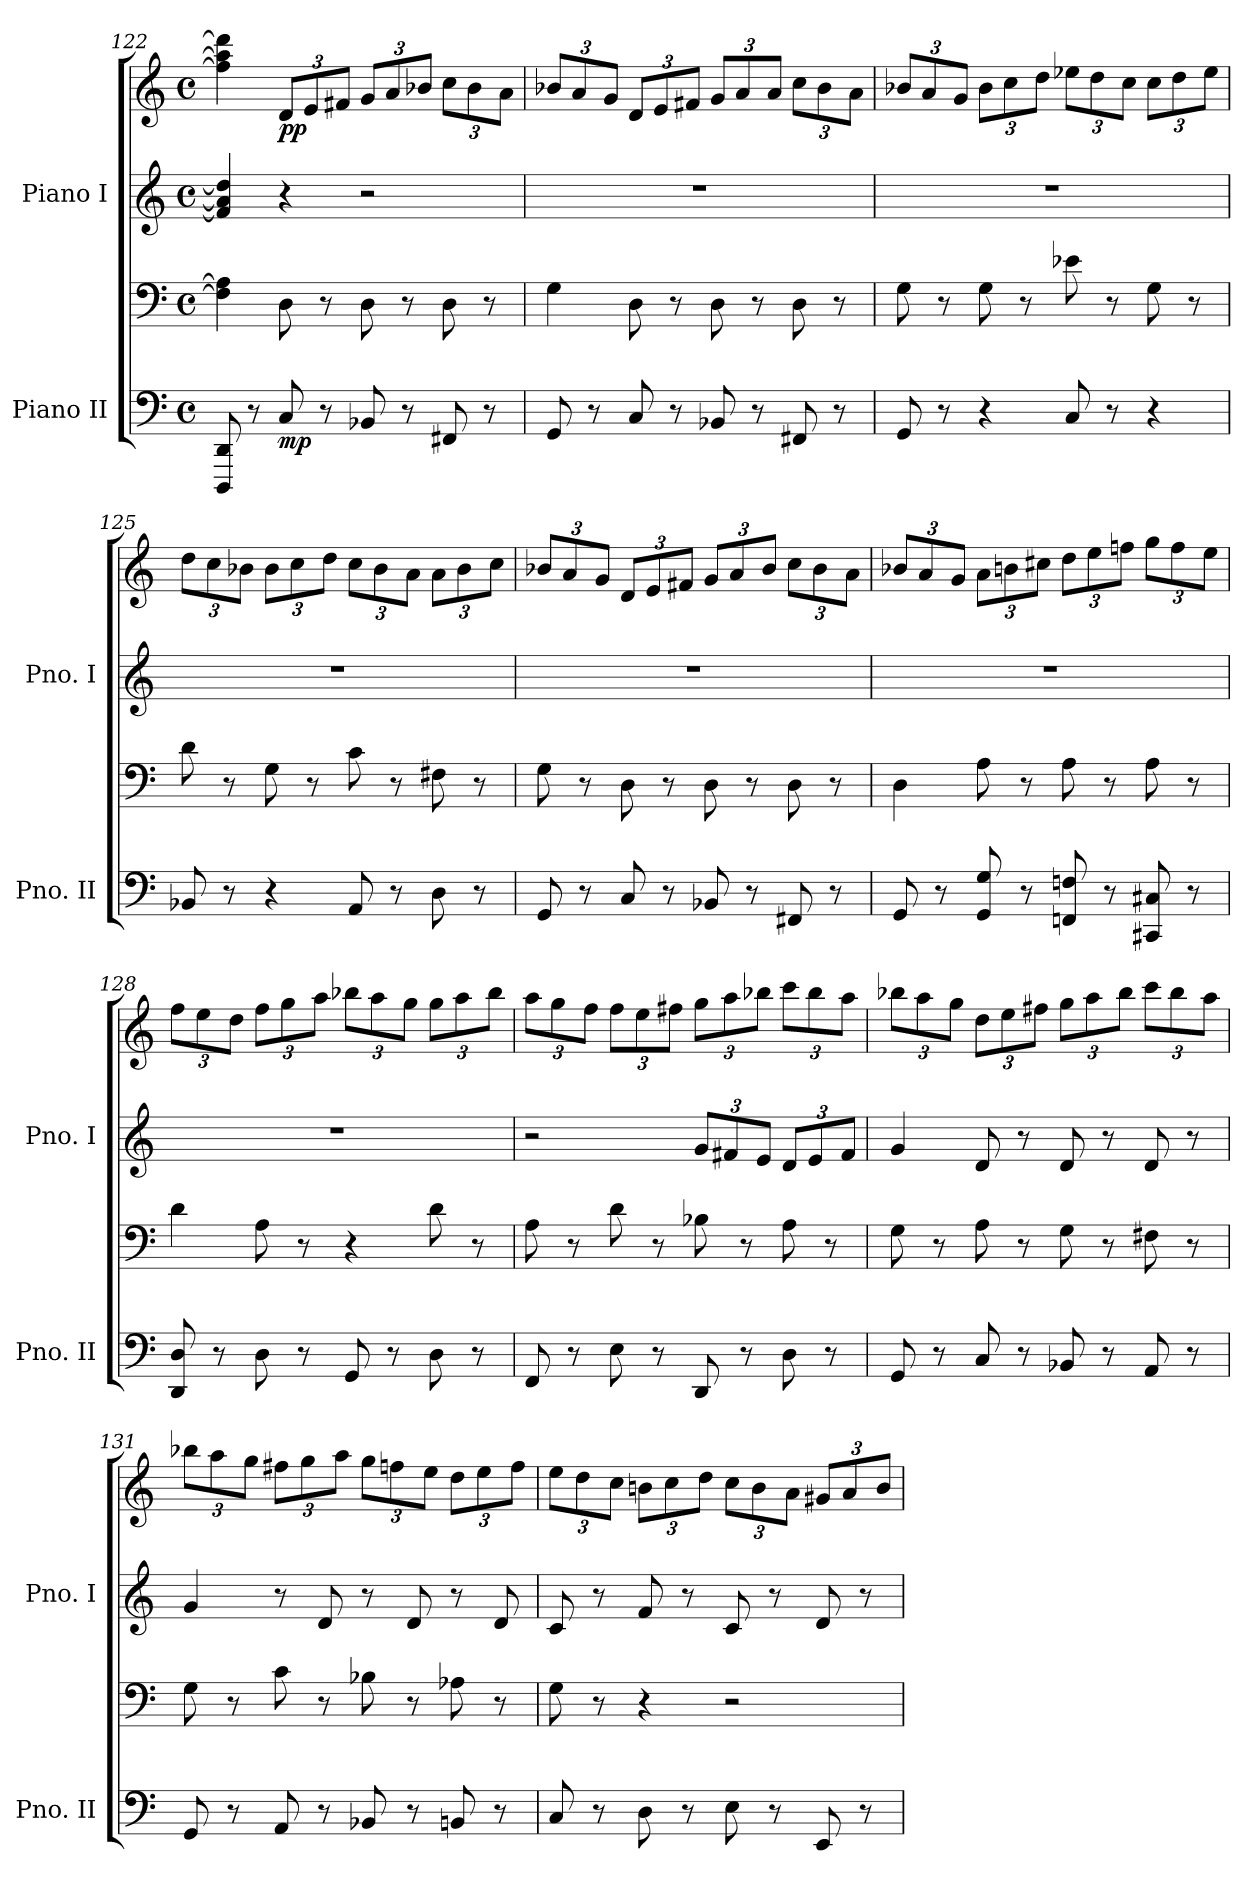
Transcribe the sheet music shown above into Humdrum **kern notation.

**kern	**kern	**dynam	**kern	**kern	**dynam
*part2	*part2	*part2	*part1	*part1	*part1
*staff4	*staff3	*staff3/4	*staff2	*staff1	*staff1/2
*I"Piano II	*	*	*I"Piano I	*	*
*I'Pno. II	*	*	*I'Pno. I	*	*
*clefF4	*clefF4	*	*clefG2	*clefG2	*
*k[]	*k[]	*	*k[]	*k[]	*
*M4/4	*M4/4	*	*M4/4	*M4/4	*
*met(c)	*met(c)	*	*met(c)	*met(c)	*
=122	=122	=122	=122	=122	=122
8DDD/ 8DD/	4F#\] 4A\]	.	4f#/] 4a/] 4dd/]	4ff#\] 4aa\] 4ddd\]	.
8r	.	.	.	.	.
*	*	*	*	*Xbrackettup	*
!	!	!LO:DY:b=2	!	!	!LO:DY:b
8C/	8D\	mp	4r	12d/L	pp
.	.	.	.	12e/	.
8r	8r	.	.	.	.
.	.	.	.	12f#X/J	.
8BB-X/	8D\	.	2r	12g/L	.
.	.	.	.	12a/	.
8r	8r	.	.	.	.
.	.	.	.	12b-X/J	.
8FF#X/	8D\	.	.	12cc\L	.
.	.	.	.	12b-\	.
8r	8r	.	.	.	.
.	.	.	.	12a\J	.
=123	=123	=123	=123	=123	=123
8GG/	4G\	.	1r	12b-X/L	.
.	.	.	.	12a/	.
8r	.	.	.	.	.
.	.	.	.	12g/J	.
8C/	8D\	.	.	12d/L	.
.	.	.	.	12e/	.
8r	8r	.	.	.	.
.	.	.	.	12f#X/J	.
8BB-X/	8D\	.	.	12g/L	.
.	.	.	.	12a/	.
8r	8r	.	.	.	.
.	.	.	.	12a/J	.
8FF#X/	8D\	.	.	12cc\L	.
.	.	.	.	12b-\	.
8r	8r	.	.	.	.
.	.	.	.	12a\J	.
!!LO:LB:g=z
=124	=124	=124	=124	=124	=124
8GG/	8G\	.	1r	12b-X/L	.
.	.	.	.	12a/	.
8r	8r	.	.	.	.
.	.	.	.	12g/J	.
4r	8G\	.	.	12b-\L	.
.	.	.	.	12cc\	.
.	8r	.	.	.	.
.	.	.	.	12dd\J	.
8C/	8e-X\	.	.	12ee-X\L	.
.	.	.	.	12dd\	.
8r	8r	.	.	.	.
.	.	.	.	12cc\J	.
4r	8G\	.	.	12cc\L	.
.	.	.	.	12dd\	.
.	8r	.	.	.	.
.	.	.	.	12ee-\J	.
=125	=125	=125	=125	=125	=125
8BB-X/	8d\	.	1r	12dd\L	.
.	.	.	.	12cc\	.
8r	8r	.	.	.	.
.	.	.	.	12b-X\J	.
4r	8G\	.	.	12b-\L	.
.	.	.	.	12cc\	.
.	8r	.	.	.	.
.	.	.	.	12dd\J	.
8AA/	8c\	.	.	12cc\L	.
.	.	.	.	12b-\	.
8r	8r	.	.	.	.
.	.	.	.	12a\J	.
8D\	8F#X\	.	.	12a\L	.
.	.	.	.	12b-\	.
8r	8r	.	.	.	.
.	.	.	.	12cc\J	.
=126	=126	=126	=126	=126	=126
8GG/	8G\	.	1r	12b-X/L	.
.	.	.	.	12a/	.
8r	8r	.	.	.	.
.	.	.	.	12g/J	.
8C/	8D\	.	.	12d/L	.
.	.	.	.	12e/	.
8r	8r	.	.	.	.
.	.	.	.	12f#X/J	.
8BB-X/	8D\	.	.	12g/L	.
.	.	.	.	12a/	.
8r	8r	.	.	.	.
.	.	.	.	12b-/J	.
8FF#X/	8D\	.	.	12cc\L	.
.	.	.	.	12b-\	.
8r	8r	.	.	.	.
.	.	.	.	12a\J	.
!!LO:PB:g=z
=127	=127	=127	=127	=127	=127
8GG/	4D\	.	1r	12b-X/L	.
.	.	.	.	12a/	.
8r	.	.	.	.	.
.	.	.	.	12g/J	.
8GG/ 8G/	8A\	.	.	12a\L	.
.	.	.	.	12bn\	.
8r	8r	.	.	.	.
.	.	.	.	12cc#X\J	.
8FFn/ 8Fn/	8A\	.	.	12dd\L	.
.	.	.	.	12ee\	.
8r	8r	.	.	.	.
.	.	.	.	12ffn\J	.
8CC#X/ 8C#X/	8A\	.	.	12gg\L	.
.	.	.	.	12ff\	.
8r	8r	.	.	.	.
.	.	.	.	12ee\J	.
=128	=128	=128	=128	=128	=128
8DD/ 8D/	4d\	.	1r	12ff\L	.
.	.	.	.	12ee\	.
8r	.	.	.	.	.
.	.	.	.	12dd\J	.
8D\	8A\	.	.	12ff\L	.
.	.	.	.	12gg\	.
8r	8r	.	.	.	.
.	.	.	.	12aa\J	.
8GG/	4r	.	.	12bb-X\L	.
.	.	.	.	12aa\	.
8r	.	.	.	.	.
.	.	.	.	12gg\J	.
8D\	8d\	.	.	12gg\L	.
.	.	.	.	12aa\	.
8r	8r	.	.	.	.
.	.	.	.	12bb-\J	.
=129	=129	=129	=129	=129	=129
8FF/	8A\	.	2r	12aa\L	.
.	.	.	.	12gg\	.
8r	8r	.	.	.	.
.	.	.	.	12ff\J	.
8E\	8d\	.	.	12ff\L	.
.	.	.	.	12ee\	.
8r	8r	.	.	.	.
.	.	.	.	12ff#X\J	.
*	*	*	*Xbrackettup	*	*
8DD/	8B-X\	.	12g/L	12gg\L	.
.	.	.	12f#X/	12aa\	.
8r	8r	.	.	.	.
.	.	.	12e/J	12bb-X\J	.
8D\	8A\	.	12d/L	12ccc\L	.
.	.	.	12e/	12bb-\	.
8r	8r	.	.	.	.
.	.	.	12f#/J	12aa\J	.
!!LO:LB:g=z
=130	=130	=130	=130	=130	=130
8GG/	8G\	.	4g/	12bb-X\L	.
.	.	.	.	12aa\	.
8r	8r	.	.	.	.
.	.	.	.	12gg\J	.
8C/	8A\	.	8d/	12dd\L	.
.	.	.	.	12ee\	.
8r	8r	.	8r	.	.
.	.	.	.	12ff#X\J	.
8BB-X/	8G\	.	8d/	12gg\L	.
.	.	.	.	12aa\	.
8r	8r	.	8r	.	.
.	.	.	.	12bb-\J	.
8AA/	8F#X\	.	8d/	12ccc\L	.
.	.	.	.	12bb-\	.
8r	8r	.	8r	.	.
.	.	.	.	12aa\J	.
=131	=131	=131	=131	=131	=131
8GG/	8G\	.	4g/	12bb-X\L	.
.	.	.	.	12aa\	.
8r	8r	.	.	.	.
.	.	.	.	12gg\J	.
8AA/	8c\	.	8r	12ff#X\L	.
.	.	.	.	12gg\	.
8r	8r	.	8d/	.	.
.	.	.	.	12aa\J	.
8BB-X/	8B-X\	.	8r	12gg\L	.
.	.	.	.	12ffn\	.
8r	8r	.	8d/	.	.
.	.	.	.	12ee\J	.
8BBn/	8A-X\	.	8r	12dd\L	.
.	.	.	.	12ee\	.
8r	8r	.	8d/	.	.
.	.	.	.	12ff\J	.
=132	=132	=132	=132	=132	=132
8C/	8G\	.	8c/	12ee\L	.
.	.	.	.	12dd\	.
8r	8r	.	8r	.	.
.	.	.	.	12cc\J	.
8D\	4r	.	8f/	12bn\L	.
.	.	.	.	12cc\	.
8r	.	.	8r	.	.
.	.	.	.	12dd\J	.
8E\	2r	.	8c/	12cc\L	.
.	.	.	.	12b\	.
8r	.	.	8r	.	.
.	.	.	.	12a\J	.
8EE/	.	.	8d/	12g#X/L	.
.	.	.	.	12a/	.
8r	.	.	8r	.	.
.	.	.	.	12b/J	.
=	=	=	=	=	=
*-	*-	*-	*-	*-	*-
